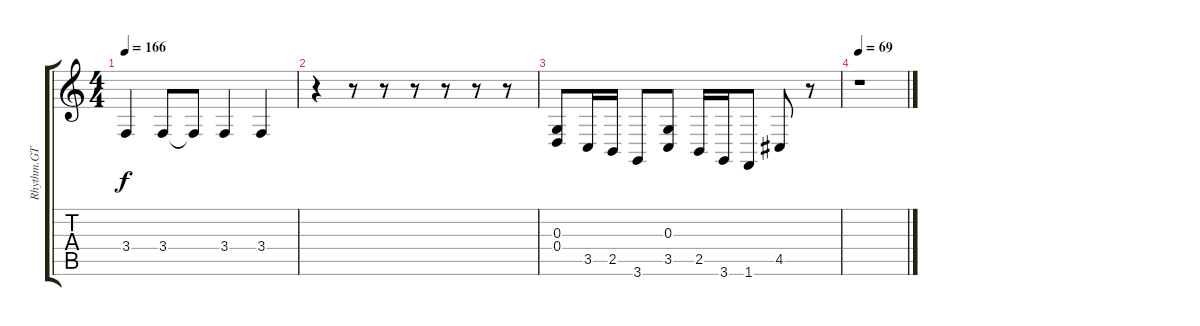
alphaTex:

\track ("Rhythm.GT" "Rhythm.GT") {instrument acousticgrandpiano}
\staff {score tabs}
\tuning (E4 B3 G3 D3 A2 E2) {hide}
\ts (4 4)
\tempo 166
\clef g2
\ks c
3.4.4{dy f} 3.4.8 3.4{t}.8 3.4.4 3.4.4 |
r.4 r.8 r.8 r.8 r.8 r.8 r.8 |
(0.3 0.4).8 3.5.16 2.5.16 3.6.8 (0.3 3.5).8 2.5.16 3.6.16 1.6.8 4.5.8 r.8 |
\tempo 69
r.1
